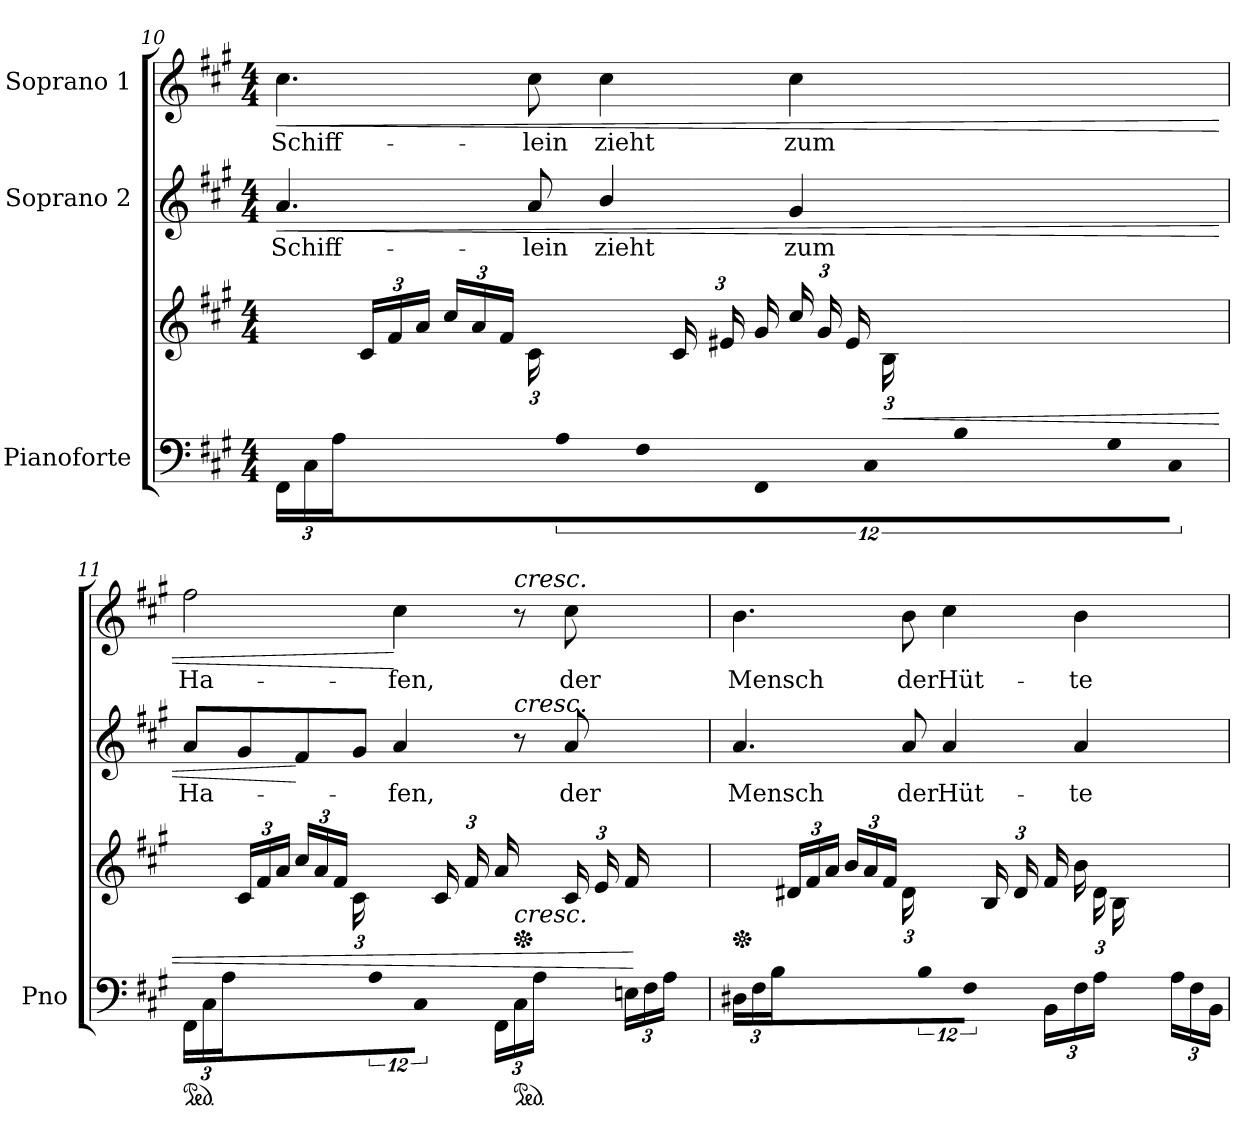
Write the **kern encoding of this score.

**kern	**kern	**dynam	**kern	**text	**dynam	**kern	**text	**dynam
*part3	*part3	*part3	*part2	*part2	*part2	*part1	*part1	*part1
*staff4	*staff3	*staff3/4	*staff2	*staff2	*staff2	*staff1	*staff1	*staff1
*I"Pianoforte	*	*	*I"Soprano 2	*	*	*I"Soprano 1	*	*
*I'Pno	*	*	*	*	*	*	*	*
*clefF4	*clefG2	*	*clefG2	*	*	*clefG2	*	*
*k[f#c#g#]	*k[f#c#g#]	*	*k[f#c#g#]	*	*	*k[f#c#g#]	*	*
*M4/4	*M4/4	*	*M4/4	*	*	*M4/4	*	*
=10	=10	=10	=10	=10	=10	=10	=10	=10
*^	*	*	*	*	*	*	*	*
!	!	!	!	!	!	!LO:HP:b	!	!	!LO:HP:b
24FF#\LL	1ryy	8ryy	.	4.a/	Schiff-	<	4.cc#\	Schiff-	<
24C#\	.	.	.	.	.	.	.	.	.
24A\JJ	.	.	.	.	.	.	.	.	.
24%7ryy	.	24c#/LL	.	.	.	.	.	.	.
.	.	24f#/	.	.	.	.	.	.	.
.	.	24a/JJ	.	.	.	.	.	.	.
.	.	24cc#/LL	.	.	.	.	.	.	.
.	.	24a/	.	.	.	.	.	.	.
.	.	24f#/JJ	.	.	.	.	.	.	.
*	*	*Xbrackettup	*	*	*	*	*	*	*
.	.	24c#\LL	.	8a/	-lein	.	8cc#\	-lein	.
24A/	.	24%5ryy	.	.	.	.	.	.	.
24F#/JJ	.	.	.	.	.	.	.	.	.
24FF#\LL	.	.	.	4b/	zieht	.	4cc#\	zieht	.
24C#\	.	.	.	.	.	.	.	.	.
24B\JJ	.	.	.	.	.	.	.	.	.
*	*	*brackettup	*	*	*	*	*	*	*
24%7ryy	.	24c#/LL	.	.	.	.	.	.	.
.	.	24e#X/	.	.	.	.	.	.	.
.	.	24g#/JJ	.	.	.	.	.	.	.
.	.	24cc#/LL	.	4g#/	zum	.	4cc#\	zum	.
.	.	24g#/	.	.	.	.	.	.	.
.	.	24e#/JJ	.	.	.	.	.	.	.
*	*	*Xbrackettup	*	*	*	*	*	*	*
!	!	!	!LO:HP:b	!	!	!	!	!	!
.	.	24B\LL	<	.	.	.	.	.	.
24G#/	.	12ryy	.	.	.	.	.	.	.
24C#/JJ	.	.	.	.	.	.	.	.	.
=11	=11	=11	=11	=11	=11	=11	=11	=11	=11
*ped	*	*	*	*	*	*	*	*	*
24FF#\LL	1ryy	8ryy	.	8a/L	Ha-	.	2ff#\	Ha-	.
24C#\	.	.	.	.	.	.	.	.	.
24A\JJ	.	.	.	.	.	.	.	.	.
*	*	*brackettup	*	*	*	*	*	*	*
24%7ryy	.	24c#/LL	.	8g#/	.	.	.	.	.
.	.	24f#/	.	.	.	.	.	.	.
.	.	24a/JJ	.	.	.	.	.	.	.
.	.	24cc#/LL	.	8f#/	.	[	.	.	.
.	.	24a/	.	.	.	.	.	.	.
.	.	24f#/JJ	.	.	.	.	.	.	.
*	*	*Xbrackettup	*	*	*	*	*	*	*
.	.	24c#\LL	.	8g#/J	.	.	.	.	.
24A\	.	24%5ryy	.	.	.	.	.	.	.
24C#\JJ	.	.	.	.	.	.	.	.	.
24FF#\LL	.	.	.	4a/	-fen,	.	4cc#\	-fen,	[
24C#\	.	.	.	.	.	.	.	.	.
24A\JJ	.	.	.	.	.	.	.	.	.
*	*	*brackettup	*	*	*	*	*	*	*
8ryy	.	24c#/LL	.	.	.	.	.	.	.
.	.	24f#/	.	.	.	.	.	.	.
.	.	24a/JJ	.	.	.	.	.	.	.
*ped	*	*	*	*	*	*	*	*	*
*Xbrackettup	*	*	*	*	*	*	*	*	*
*	*	*Xped	*	*	*	*	*	*	*
!	!	!	!	!	!	!	!LO:TX:a:i:t=cresc.	!	!
!	!	!	!	!LO:TX:a:i:t=cresc.	!	!	!	!	!
!	!	!LO:TX:b:i:t=cresc.	!	!	!	!	!	!	!
24En\LL	.	8ryy	.	8r	.	.	8r	.	.
24F#\	.	.	.	.	.	.	.	.	.
24A\JJ	.	.	.	.	.	.	.	.	.
8ryy	.	24c#/LL	.	8a/	der	.	8cc#\	der	.
.	.	24e/	.	.	.	.	.	.	.
.	.	24f#/JJ	.	.	.	.	.	.	.
*v	*v	*	*	*	*	*	*	*	*
.	.	[	.	.	.	.	.	.
=12	=12	=12	=12	=12	=12	=12	=12	=12
*brackettup	*	*	*	*	*	*	*	*
*^	*	*	*	*	*	*	*	*
*	*	*Xped	*	*	*	*	*	*	*
24D#X\LL	1ryy	8ryy	.	4.a/	Mensch	.	4.b\	Mensch	.
24F#\	.	.	.	.	.	.	.	.	.
24B\JJ	.	.	.	.	.	.	.	.	.
24%7ryy	.	24d#X/LL	.	.	.	.	.	.	.
.	.	24f#/	.	.	.	.	.	.	.
.	.	24a/JJ	.	.	.	.	.	.	.
.	.	24b/LL	.	.	.	.	.	.	.
.	.	24a/	.	.	.	.	.	.	.
.	.	24f#/JJ	.	.	.	.	.	.	.
*	*	*Xbrackettup	*	*	*	*	*	*	*
.	.	24d#\LL	.	8a/	der	.	8b\	der	.
24B/	.	24%5ryy	.	.	.	.	.	.	.
24F#/JJ	.	.	.	.	.	.	.	.	.
24BB\LL	.	.	.	4a/	Hüt-	.	4cc#\	Hüt-	.
24F#\	.	.	.	.	.	.	.	.	.
24A\JJ	.	.	.	.	.	.	.	.	.
*	*	*brackettup	*	*	*	*	*	*	*
4ryy	.	24B/LL	.	.	.	.	.	.	.
.	.	24d#/	.	.	.	.	.	.	.
.	.	24f#/JJ	.	.	.	.	.	.	.
*	*	*Xbrackettup	*	*	*	*	*	*	*
.	.	24b\LL	.	4a/	-te	.	4b\	-te	.
.	.	24d#\	.	.	.	.	.	.	.
.	.	24B\JJ	.	.	.	.	.	.	.
*Xbrackettup	*	*	*	*	*	*	*	*	*
24A\LL	.	8ryy	.	.	.	.	.	.	.
24F#\	.	.	.	.	.	.	.	.	.
24BB\JJ	.	.	.	.	.	.	.	.	.
*v	*v	*	*	*	*	*	*	*	*
=	=	=	=	=	=	=	=	=
*-	*-	*-	*-	*-	*-	*-	*-	*-
